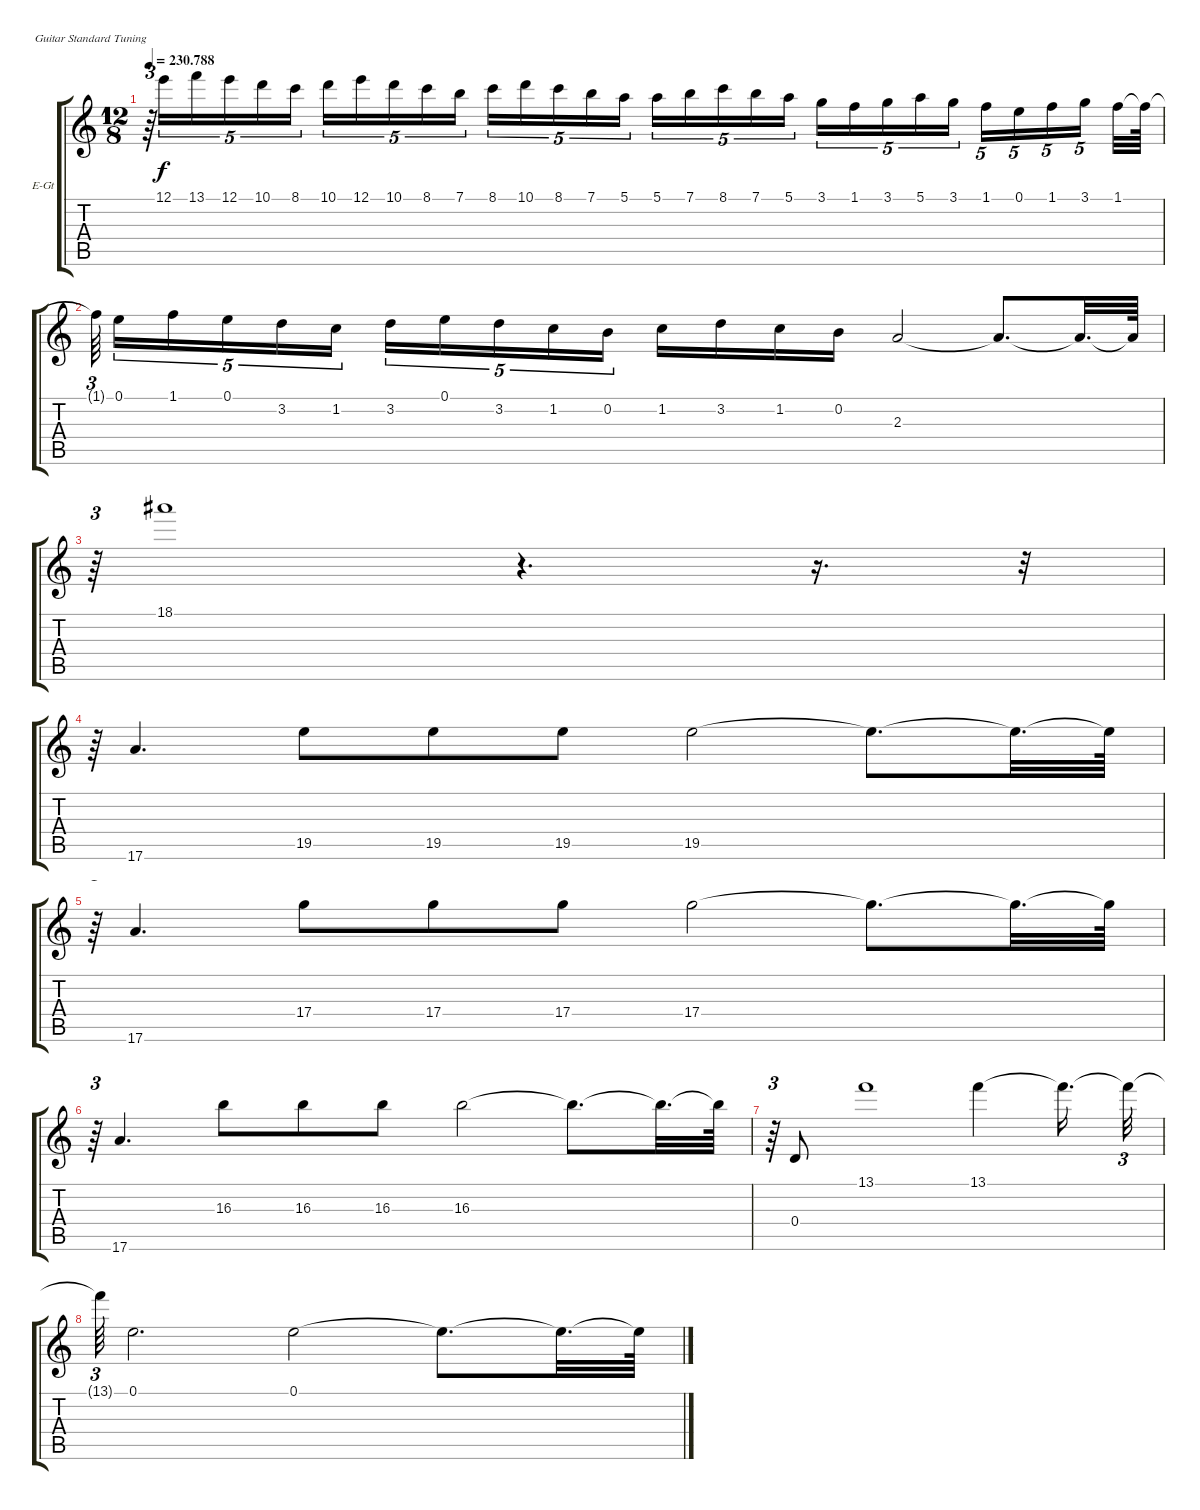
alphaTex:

\bracketExtendMode groupsimilarinstruments
\firstSystemTrackNameOrientation horizontal
\otherSystemsTrackNameOrientation horizontal
\track ("Соло" "E-Gt") {instrument overdrivenguitar}
\staff {score tabs}
\tuning (E4 B3 G3 D3 A2 E2)
\ts (12 8)
\tempo
230.788
\accidentals auto
\clef g2
\ottava regular
\simile none
\ks c
r.64{tu (3 2) dy f} 12.1.16{tu (5 4)} 13.1.16{tu (5 4)} 12.1.16{tu (5 4)} 10.1.16{tu (5 4)} 8.1.16{tu (5 4)} 10.1.16{tu (5 4)} 12.1.16{tu (5 4)} 10.1.16{tu (5 4)} 8.1.16{tu (5 4)} 7.1.16{tu (5 4)} 8.1.16{tu (5 4)} 10.1.16{tu (5 4)} 8.1.16{tu (5 4)} 7.1.16{tu (5 4)} 5.1.16{tu (5 4)} 5.1.16{tu (5 4)} 7.1.16{tu (5 4)} 8.1.16{tu (5 4)} 7.1.16{tu (5 4)} 5.1.16{tu (5 4)} 3.1.16{tu (5 4)} 1.1.16{tu (5 4)} 3.1.16{tu (5 4)} 5.1.16{tu (5 4)} 3.1.16{tu (5 4)} 1.1.16{tu (5 4)} 0.1.16{tu (5 4)} 1.1.16{tu (5 4)} 3.1.16{tu (5 4)} 1.1.32 1.1{t}.64 |
1.1{t}.64{tu (3 2)} 0.1.16{tu (5 4)} 1.1.16{tu (5 4)} 0.1.16{tu (5 4)} 3.2.16{tu (5 4)} 1.2.16{tu (5 4)} 3.2.16{tu (5 4)} 0.1.16{tu (5 4)} 3.2.16{tu (5 4)} 1.2.16{tu (5 4)} 0.2.16{tu (5 4)} 1.2.16 3.2.16 1.2.16 0.2.16 2.3.2 2.3{t}.8{d} 2.3{t}.32{d} 2.3{t}.64 |
r.64{tu (3 2)} 18.1.1 r.4{d} r.16{d} r.32 |
r.64{tu (3 2)} 17.6.4{d} 19.5.8 19.5.8 19.5.8 19.5.2 19.5{t}.8{d} 19.5{t}.32{d} 19.5{t}.64 |
r.64{tu (3 2)} 17.6.4{d} 17.4.8 17.4.8 17.4.8 17.4.2 17.4{t}.8{d} 17.4{t}.32{d} 17.4{t}.64 |
r.64{tu (3 2)} 17.6.4{d} 16.3.8 16.3.8 16.3.8 16.3.2 16.3{t}.8{d} 16.3{t}.32{d} 16.3{t}.64 |
r.64{tu (3 2)} 0.4.8 13.1.1 13.1.4 13.1{t}.16{d} 13.1{t}.32{tu (3 2)} |
13.1{t}.64{tu (3 2)} 0.1.2{d} 0.1.2 0.1{t}.8{d} 0.1{t}.32{d} 0.1{t}.64
